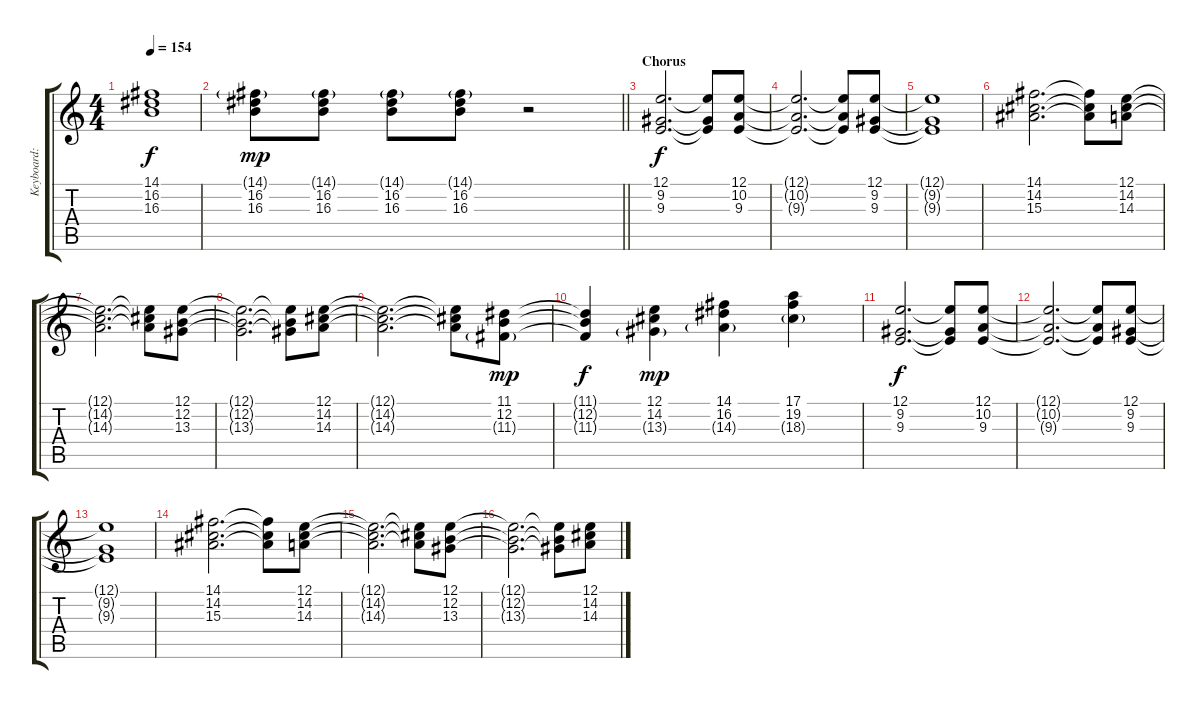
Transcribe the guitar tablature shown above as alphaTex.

\track ("Keyboard: Tsumugi Kotobuki" "Keyboard: ") {instrument lead2sawtooth}
\staff {score tabs}
\tuning (E4 B3 G3 D3 A2 E2) {hide}
\ts (4 4)
\tempo 154
\clef g2
\ks c
(14.1{t} 16.2{t} 16.3{t}).1{dy f} |
\barLineRight lightlight
(14.1{g} 16.2 16.3).8{dy mp} (14.1{g} 16.2 16.3).8 (14.1{g} 16.2 16.3).8 (14.1{g} 16.2 16.3).8 r.2 |
\section ("" "Chorus")
(12.1 9.2 9.3).2{d dy f} (12.1{t} 9.2{t} 9.3{t}).8 (12.1 10.2 9.3).8 |
(12.1{t} 10.2{t} 9.3{t}).2{d} (12.1{t} 10.2{t} 9.3{t}).8 (12.1 9.2 9.3).8 |
(12.1{t} 9.2{t} 9.3{t}).1 |
(14.1 14.2 15.3).2{d} (14.1{t} 14.2{t} 15.3{t}).8 (12.1 14.2 14.3).8 |
(12.1{t} 14.2{t} 14.3{t}).2{d} (12.1{t} 14.2{t} 14.3{t}).8 (12.1 12.2 13.3).8 |
(12.1{t} 12.2{t} 13.3{t}).2{d} (12.1{t} 12.2{t} 13.3{t}).8 (12.1 14.2 14.3).8 |
(12.1{t} 14.2{t} 14.3{t}).2{d} (12.1{t} 14.2{t} 14.3{t}).8 (11.1 12.2 11.3{g}).8{dy mp} |
(11.1{t} 12.2{t} 11.3{t}).4{dy f} (12.1 14.2 13.3{g}).4{dy mp} (14.1 16.2 14.3{g}).4 (17.1 19.2 18.3{g}).4 |
(12.1 9.2 9.3).2{d dy f} (12.1{t} 9.2{t} 9.3{t}).8 (12.1 10.2 9.3).8 |
(12.1{t} 10.2{t} 9.3{t}).2{d} (12.1{t} 10.2{t} 9.3{t}).8 (12.1 9.2 9.3).8 |
(12.1{t} 9.2{t} 9.3{t}).1 |
(14.1 14.2 15.3).2{d} (14.1{t} 14.2{t} 15.3{t}).8 (12.1 14.2 14.3).8 |
(12.1{t} 14.2{t} 14.3{t}).2{d} (12.1{t} 14.2{t} 14.3{t}).8 (12.1 12.2 13.3).8 |
(12.1{t} 12.2{t} 13.3{t}).2{d} (12.1{t} 12.2{t} 13.3{t}).8 (12.1 14.2 14.3).8
